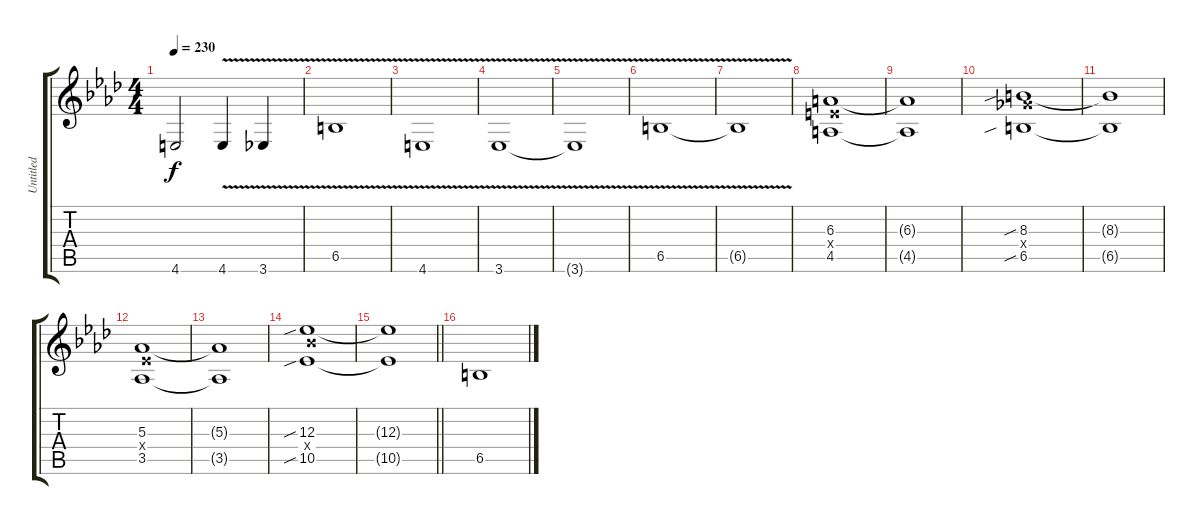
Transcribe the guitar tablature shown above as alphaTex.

\track ("Untitled" "Untitled") {instrument distortionguitar}
\staff {score tabs}
\tuning (C4 G3 Eb3 Bb2 F2 C2) {hide}
\ts (4 4)
\tempo 230
\clef g2
\ks ab
4.6{t}.2{dy f} 4.6{v}.4 3.6{v}.4 |
6.5{v}.1 |
4.6{v}.1 |
3.6{v}.1 |
3.6{v t}.1 |
6.5{v}.1 |
6.5{v t}.1 |
(6.3 6.4{x} 4.5).1 |
(6.3{t} 4.5{t}).1 |
(8.3{sib} 8.4{x} 6.5{sib}).1 |
(8.3{t} 6.5{t}).1 |
(5.3 5.4{x} 3.5).1 |
(5.3{t} 3.5{t}).1 |
(12.3{sib} 12.4{x} 10.5{sib}).1 |
\barLineRight lightlight
(12.3{t} 10.5{t}).1 |
6.5.1
